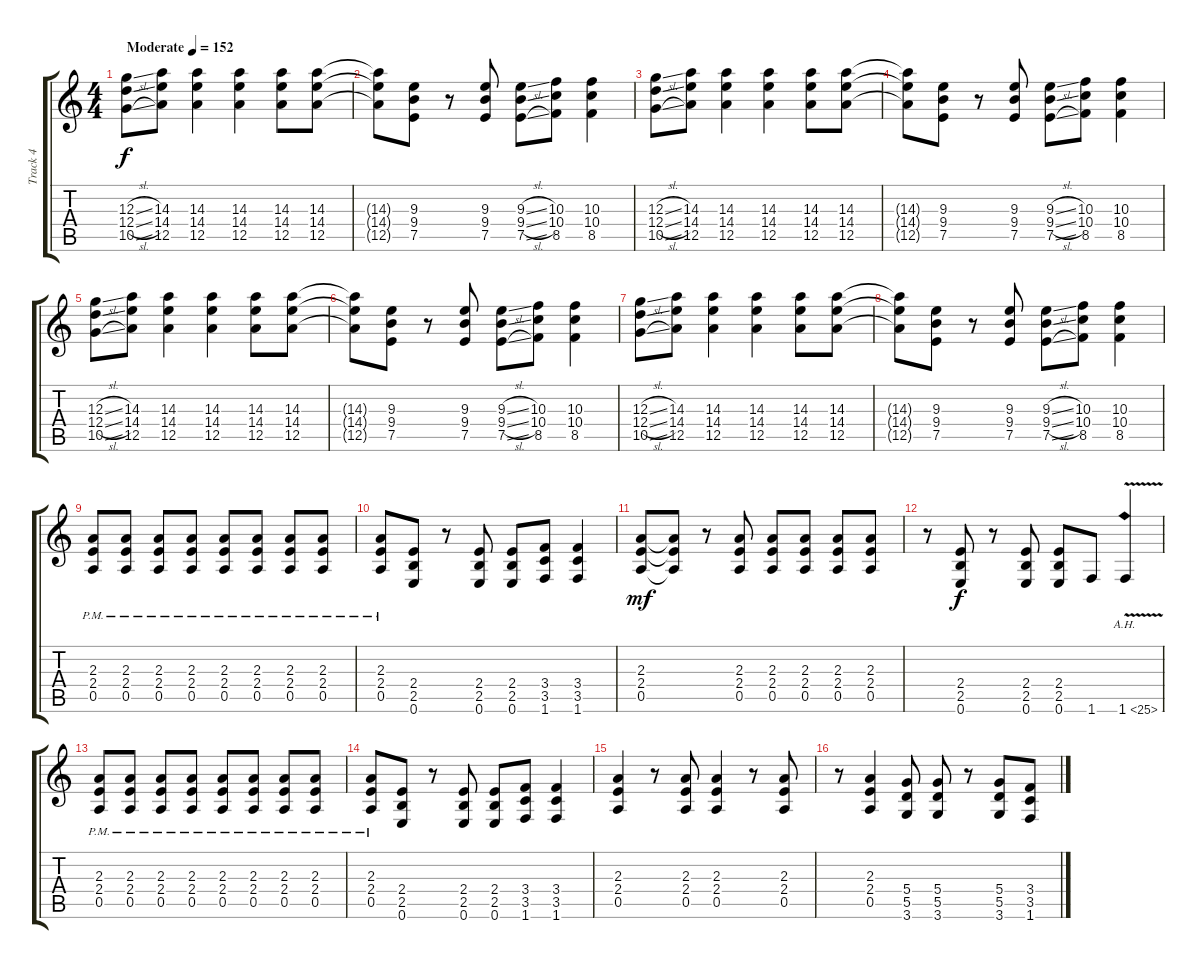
\track ("Track 4" "Track 4") {instrument overdrivenguitar}
\staff {score tabs}
\tuning (E4 B3 G3 D3 A2 E2) {hide}
\ts (4 4)
\tempo (152 "Moderate")
\clef g2
\ks c
(12.3{sl} 12.4{sl} 10.5{sl}).8{dy f instrument overdrivenguitar} (14.3 14.4 12.5).8 (14.3 14.4 12.5).4 (14.3 14.4 12.5).4 (14.3 14.4 12.5).8 (14.3 14.4 12.5).8 |
(14.3{t} 14.4{t} 12.5{t}).8 (9.3 9.4 7.5).8 r.8 (9.3 9.4 7.5).8 (9.3{sl} 9.4{sl} 7.5{sl}).8 (10.3 10.4 8.5).8 (10.3 10.4 8.5).4 |
(12.3{sl} 12.4{sl} 10.5{sl}).8 (14.3 14.4 12.5).8 (14.3 14.4 12.5).4 (14.3 14.4 12.5).4 (14.3 14.4 12.5).8 (14.3 14.4 12.5).8 |
(14.3{t} 14.4{t} 12.5{t}).8 (9.3 9.4 7.5).8 r.8 (9.3 9.4 7.5).8 (9.3{sl} 9.4{sl} 7.5{sl}).8 (10.3 10.4 8.5).8 (10.3 10.4 8.5).4 |
(12.3{sl} 12.4{sl} 10.5{sl}).8 (14.3 14.4 12.5).8 (14.3 14.4 12.5).4 (14.3 14.4 12.5).4 (14.3 14.4 12.5).8 (14.3 14.4 12.5).8 |
(14.3{t} 14.4{t} 12.5{t}).8 (9.3 9.4 7.5).8 r.8 (9.3 9.4 7.5).8 (9.3{sl} 9.4{sl} 7.5{sl}).8 (10.3 10.4 8.5).8 (10.3 10.4 8.5).4 |
(12.3{sl} 12.4{sl} 10.5{sl}).8 (14.3 14.4 12.5).8 (14.3 14.4 12.5).4 (14.3 14.4 12.5).4 (14.3 14.4 12.5).8 (14.3 14.4 12.5).8 |
(14.3{t} 14.4{t} 12.5{t}).8 (9.3 9.4 7.5).8 r.8 (9.3 9.4 7.5).8 (9.3{sl} 9.4{sl} 7.5{sl}).8 (10.3 10.4 8.5).8 (10.3 10.4 8.5).4 |
(2.3{pm} 2.4{pm} 0.5{pm}).8 (2.3{pm} 2.4{pm} 0.5{pm}).8 (2.3{pm} 2.4{pm} 0.5{pm}).8 (2.3{pm} 2.4{pm} 0.5{pm}).8 (2.3{pm} 2.4{pm} 0.5{pm}).8 (2.3{pm} 2.4{pm} 0.5{pm}).8 (2.3{pm} 2.4{pm} 0.5{pm}).8 (2.3{pm} 2.4{pm} 0.5{pm}).8 |
(2.3{pm} 2.4{pm} 0.5{pm}).8 (2.4 2.5 0.6).8 r.8 (2.4 2.5 0.6).8 (2.4 2.5 0.6).8 (3.4 3.5 1.6).8 (3.4 3.5 1.6).4 |
(2.3 2.4 0.5).8{dy mf} (2.3{t} 2.4{t} 0.5{t}).8 r.8 (2.3 2.4 0.5).8 (2.3 2.4 0.5).8 (2.3 2.4 0.5).8 (2.3 2.4 0.5).8 (2.3 2.4 0.5).8 |
r.8 (2.4 2.5 0.6).8{dy f} r.8 (2.4 2.5 0.6).8 (2.4 2.5 0.6).8 1.6.8 1.6{ah 24 v}.4 |
(2.3{pm} 2.4{pm} 0.5{pm}).8 (2.3{pm} 2.4{pm} 0.5{pm}).8 (2.3{pm} 2.4{pm} 0.5{pm}).8 (2.3{pm} 2.4{pm} 0.5{pm}).8 (2.3{pm} 2.4{pm} 0.5{pm}).8 (2.3{pm} 2.4{pm} 0.5{pm}).8 (2.3{pm} 2.4{pm} 0.5{pm}).8 (2.3{pm} 2.4{pm} 0.5{pm}).8 |
(2.3{pm} 2.4{pm} 0.5{pm}).8 (2.4 2.5 0.6).8 r.8 (2.4 2.5 0.6).8 (2.4 2.5 0.6).8 (3.4 3.5 1.6).8 (3.4 3.5 1.6).4 |
(2.3 2.4 0.5).4 r.8 (2.3 2.4 0.5).8 (2.3 2.4 0.5).4 r.8 (2.3 2.4 0.5).8 |
r.8 (2.3 2.4 0.5).4 (5.4 5.5 3.6).8 (5.4 5.5 3.6).8 r.8 (5.4 5.5 3.6).8 (3.4 3.5 1.6).8
